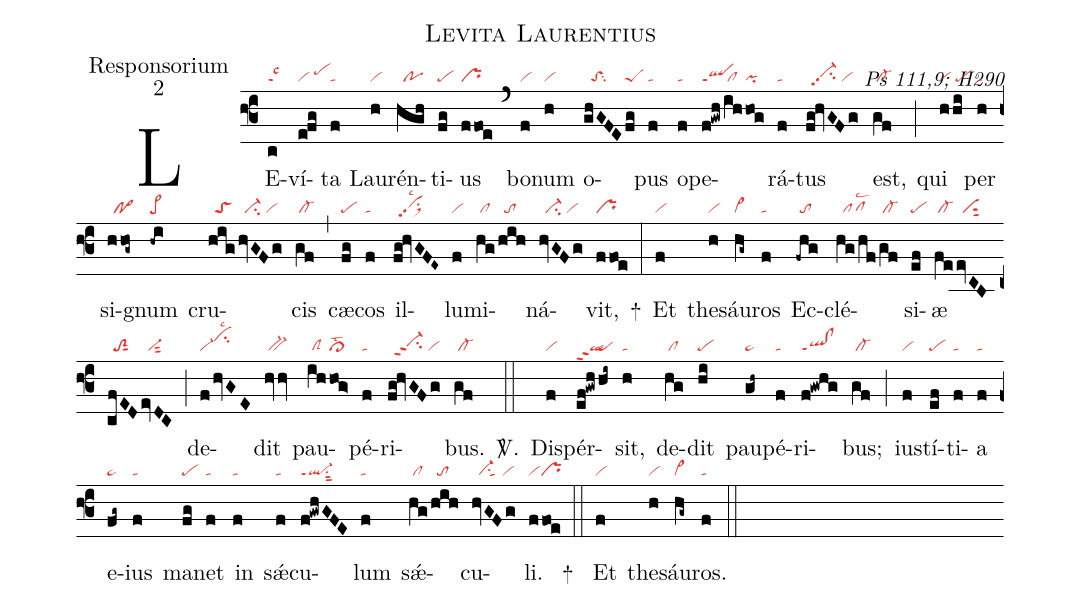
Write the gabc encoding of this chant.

name:Levita Laurentius;
office-part:Responsorium;
nabc-lines:1;
mode:2;
commentary: ꝟ Ps 111,9; H290;
%%
(f3)
LE(c|talsc3)ví(e!fg|vi/pehi)ta(f|ta) Lau(h|vi)rén(hgh|//po)ti(fg|pe)us(ffoe|pr) (`)
bo(f|vi)num(h|vi) o(ghGFE|//toSsu2|fg|peS)pus(f|ta) o(f|ta)pe(f!gwh|qlppt1|/ih|/cl|hog|pi)rá(f|ta)tus(fg!hvGFg|//vi-hhpp2su2/vi) est,(gf|/cl-) (;)
qui(h/hi|vi/pe) per(h|ta) si(hhog~|//po>)gnum(-hi|pe>) cru(hig|//toS|/hvGFg|//vi-su2/vi)cis(gf|/cl-) (,)
cæ(fg|pe)cos(f|ta) il(fg!hvGFE~|//vihhpp2su1sux1lsc2)lu(f|vi)mi(hg|/cl|/hih|//to)ná(hvGFg|//vi-su2/vi)vit,(ffoe|pr) +(:)
Et(f|vi) the(h|vi)sáu(hg~|cl~)ros(f|ta) Ec(-fhg|/to)clé(hg/hf|//pflsc2|/gf|/cl-)si(ef|pe)æ(fe|/cl-|evCB|//visut2|cfED|//toS2sut1|evDC|//vi-sut2) (;)
de(f/hvGE|vi-cihjlsc2)dit(hvv|/bv-) pau(ih|/clS|/hog>|cl>lst2)pé(f|ta)ri(fg!hvGFg|//vi-hhppt2su2/vi)bus.(gf|/cl-) <sp>V/</sp>.(::)
Di(f|vi)spér(ef!gwh|qlppt2|/hi~|pe~)sit,(h|ta) de(hg|/cl)dit(hi|pe) pau(gh~|pe~)pé(f|ta)ri(f!gwhg|ql!clppt1)bus;(gf|/cl-) (;)
iu(f|vi)stí(ef|pe)ti(f|ta)a(f|ta) e(fg~|pe~)ius(f|ta) ma(fg|pe)net(f|ta) in(f|ta) sǽ(f|ta)cu(f!gwhGFE|ql-ppt1su1sut2)lum(f|ta) sǽ(hg|/cl|/hih|//to)cu(hvGFg|//vi-su1sut1/vi)li.(f/foe|vipr) +(::)
Et(f|vi) the(h|vi)sáu(hg~|cl~)ros.(f|ta) (::)
